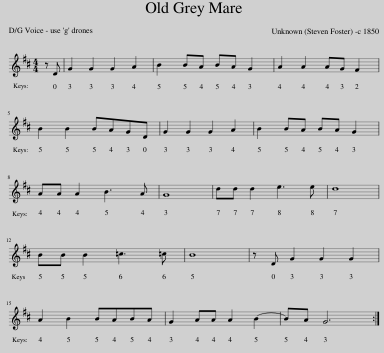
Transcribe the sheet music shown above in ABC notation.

X:1
L:1/8
M:4/4
I:linebreak $
K:D
V:1 treble
V:1
 z D | G2 G2 G2 A2 | B2 BA BA G2 | A2 A2 AG F2 |$ B2 B2 BAGD | %5
 G2 G2 G2 A2 | B2 BA BA G2 |$ AA A2 B3 A | G8 | dd d2 e3 e | %10
 d8 |$ BB B2 =c3 =c | B8 | z D G2 G2 G2 |$ A2 B2 BABA | %15
 G2 AA A2 B2- | BA G6 :| %17
